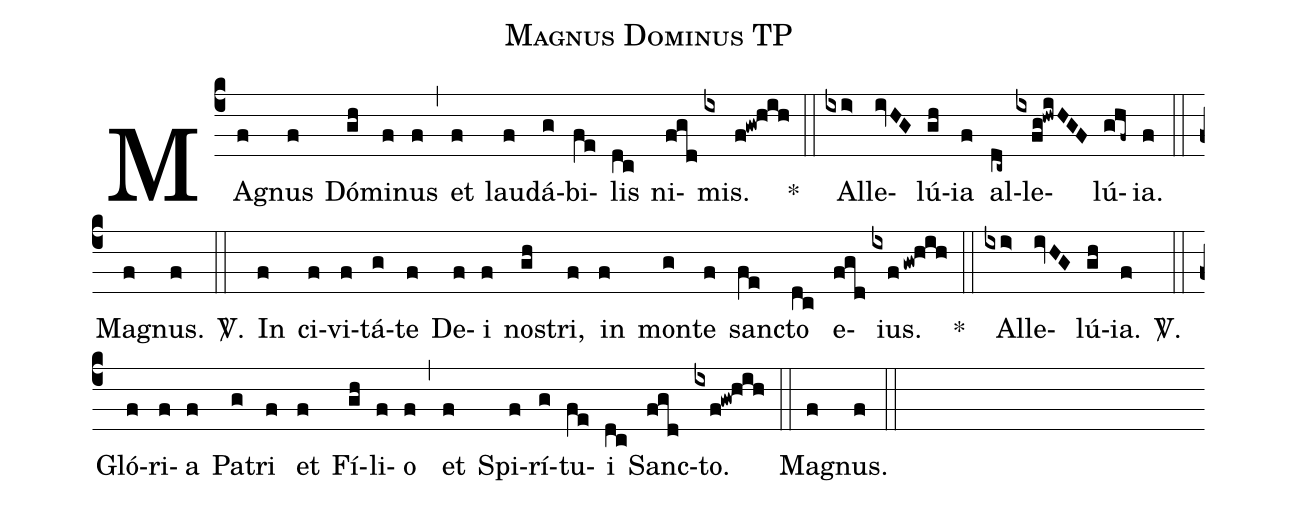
name: Magnus Dominus TP;
%%
(c4)
MAg(f)nus(f) Dó(gh)mi(f)nus(f) (,)
et(f) lau(f)dá(g)bi(fe)lis(dc) ni(fgd)mis.(ix f!gw!hih) *(::)
Al(ixi>)le(ivHG)lú(gh)ia(f) al(dc~)le(ixfg!hwiHGF)lú(ghf~)ia.(f) (::)
Mag(f)nus.(f) <sp>V/</sp>.(::)
In(f) ci(f)vi(f)tá(g)te(f) De(f)i(f) no(gh)stri,(f) in(f) mon(g)te(f) san(fe)cto(dc) e(fgd)ius.(ixfgw!hih) *(::)
Al(ixi>)le(ivHG)lú(gh)ia.(f) <sp>V/</sp>.(::)
Gló(f)ri(f)a(f) Pa(g)tri(f) et(f) Fí(gh)li(f)o(f) (,)
et(f) Spi(f)rí(g)tu(fe)i(dc) Sanc(fgd)to.(ixf!gw!hih) (::)
Mag(f)nus.(f) (::)
